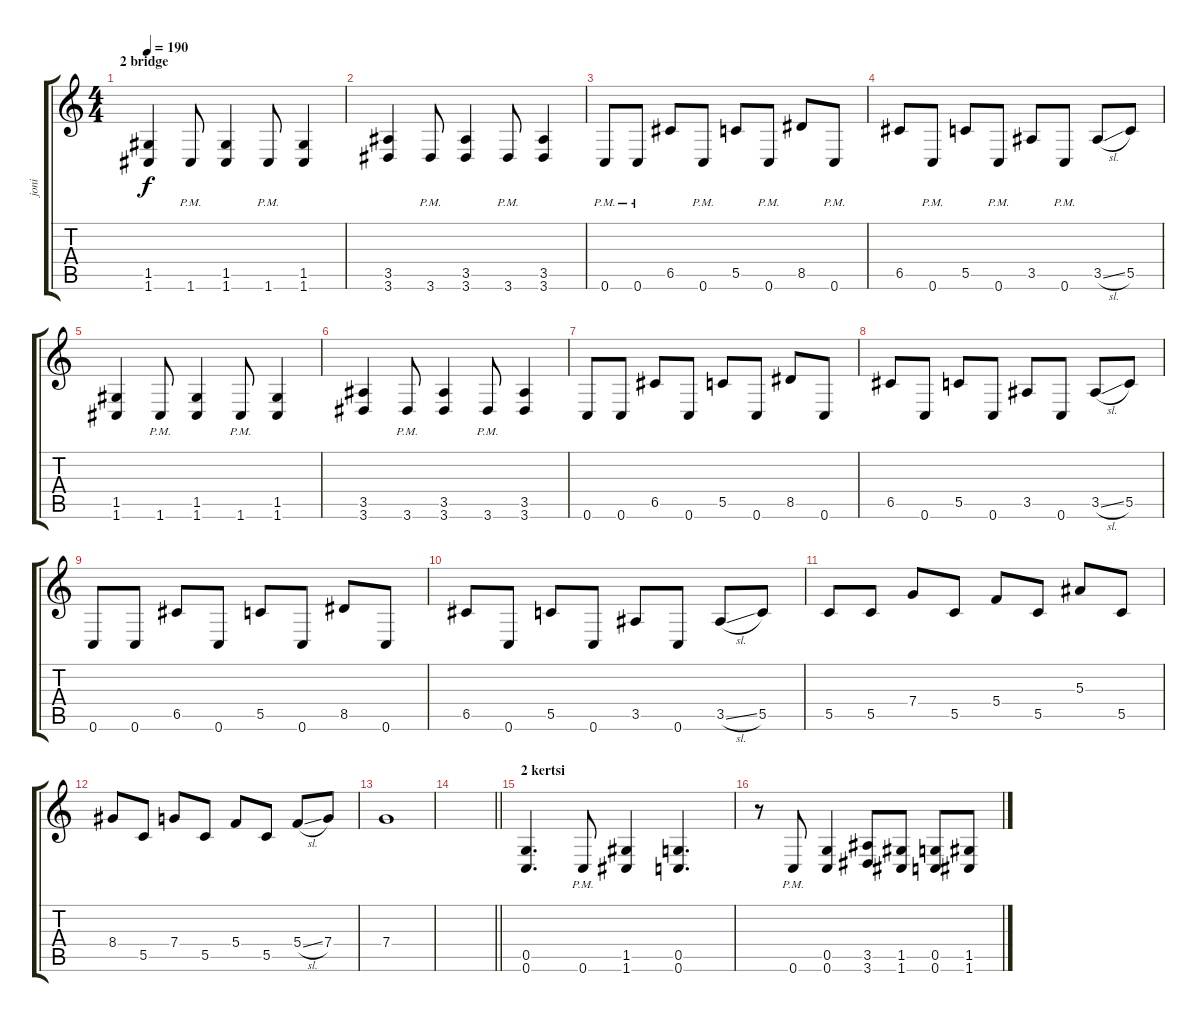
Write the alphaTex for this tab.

\track ("joni" "joni") {instrument distortionguitar}
\staff {score tabs}
\tuning (D4 A3 F3 C3 G2 C2) {hide}
\ts (4 4)
\section ("" "2 bridge")
\tempo 190
\clef g2
\ks c
(1.5 1.6).4{dy f} 1.6{pm}.8 (1.5 1.6).4 1.6{pm}.8 (1.5 1.6).4 |
(3.5 3.6).4 3.6{pm}.8 (3.5 3.6).4 3.6{pm}.8 (3.5 3.6).4 |
0.6{pm}.8 0.6{pm}.8 6.5.8 0.6{pm}.8 5.5.8 0.6{pm}.8 8.5.8 0.6{pm}.8 |
6.5.8 0.6{pm}.8 5.5.8 0.6{pm}.8 3.5.8 0.6{pm}.8 3.5{sl}.8 5.5.8 |
(1.5 1.6).4 1.6{pm}.8 (1.5 1.6).4 1.6{pm}.8 (1.5 1.6).4 |
(3.5 3.6).4 3.6{pm}.8 (3.5 3.6).4 3.6{pm}.8 (3.5 3.6).4 |
0.6.8 0.6.8 6.5.8 0.6.8 5.5.8 0.6.8 8.5.8 0.6.8 |
6.5.8 0.6.8 5.5.8 0.6.8 3.5.8 0.6.8 3.5{sl}.8 5.5.8 |
0.6.8 0.6.8 6.5.8 0.6.8 5.5.8 0.6.8 8.5.8 0.6.8 |
6.5.8 0.6.8 5.5.8 0.6.8 3.5.8 0.6.8 3.5{sl}.8 5.5.8 |
5.5.8 5.5.8 7.4.8 5.5.8 5.4.8 5.5.8 5.3.8 5.5.8 |
8.4.8 5.5.8 7.4.8 5.5.8 5.4.8 5.5.8 5.4{sl}.8 7.4.8 |
7.4.1 |
\barLineRight lightlight
|
\section ("" "2 kertsi")
(0.5 0.6).4{d} 0.6{pm}.8 (1.5 1.6).4 (0.5 0.6).4{d} |
r.8 0.6{pm}.8 (0.5 0.6).4 (3.5 3.6).8 (1.5 1.6).8 (0.5 0.6).8 (1.5 1.6).8
